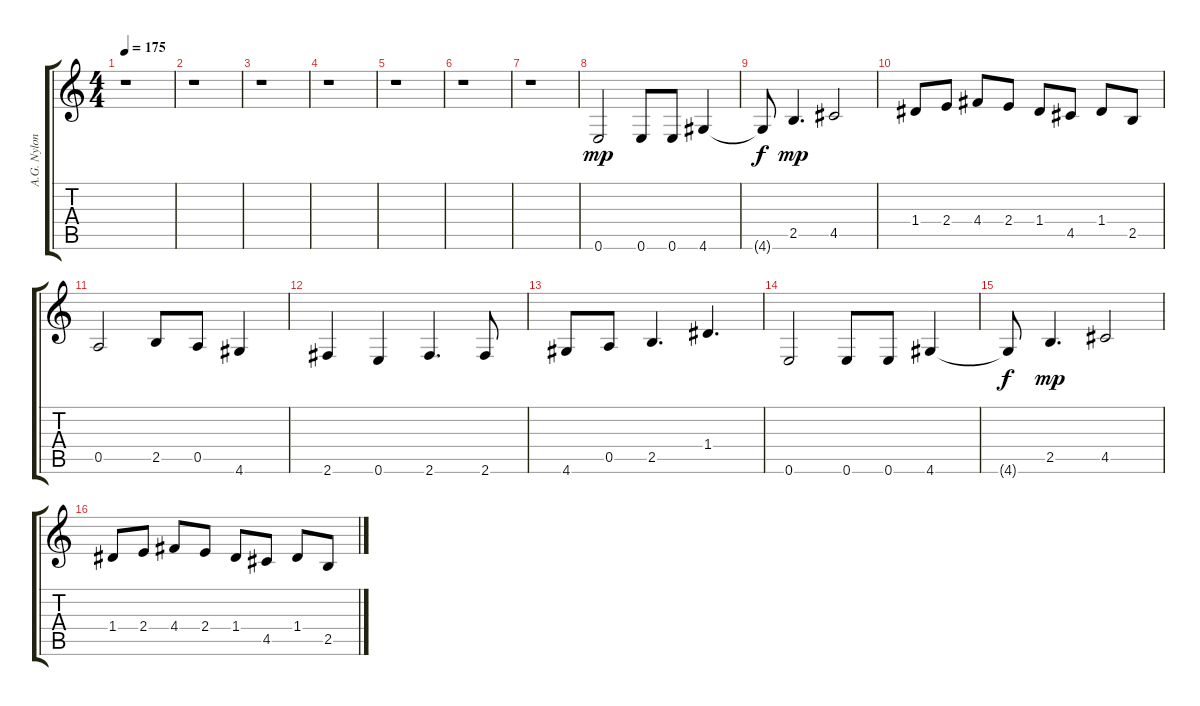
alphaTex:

\track ("A.G. Nylon 2" "A.G. Nylon") {instrument acousticguitarnylon}
\staff {score tabs}
\tuning (E4 B3 G3 D3 A2 E2) {hide}
\ts (4 4)
\tempo 175
\clef g2
\ks c
r.1{dy mp} |
r.1 |
r.1 |
r.1 |
r.1 |
r.1 |
r.1 |
0.6.2 0.6.8 0.6.8 4.6.4 |
4.6{t}.8{dy f} 2.5.4{d dy mp} 4.5.2 |
1.4.8 2.4.8 4.4.8 2.4.8 1.4.8 4.5.8 1.4.8 2.5.8 |
0.5.2 2.5.8 0.5.8 4.6.4 |
2.6.4 0.6.4 2.6.4{d} 2.6.8 |
4.6.8 0.5.8 2.5.4{d} 1.4.4{d} |
0.6.2 0.6.8 0.6.8 4.6.4 |
4.6{t}.8{dy f} 2.5.4{d dy mp} 4.5.2 |
1.4.8 2.4.8 4.4.8 2.4.8 1.4.8 4.5.8 1.4.8 2.5.8
